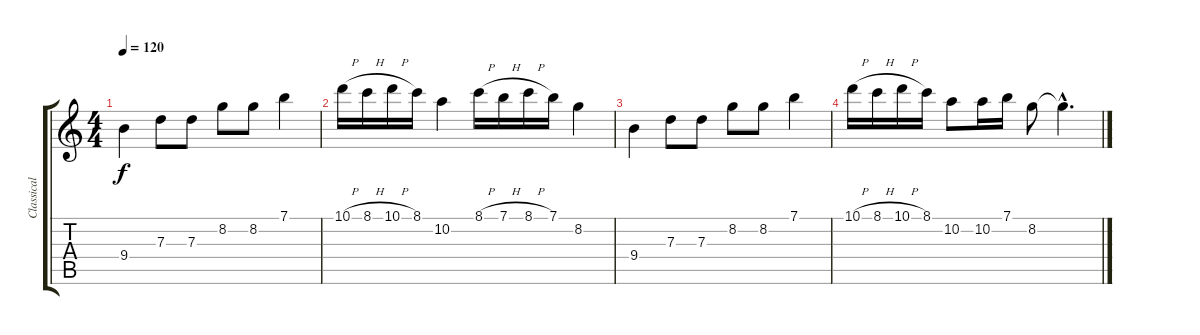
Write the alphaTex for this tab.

\track ("Classical Guitar (1)" "Classical ") {instrument acousticguitarnylon}
\staff {score tabs}
\tuning (E4 B3 G3 D3 A2 E2) {hide}
\ts (4 4)
\tempo 120
\clef g2
\ks c
9.4.4{dy f} 7.3.8 7.3.8 8.2.8 8.2.8 7.1.4 |
10.1{h}.16 8.1{h}.16 10.1{h}.16 8.1.16 10.2.4 8.1{h}.16 7.1{h}.16 8.1{h}.16 7.1.16 8.2.4 |
9.4.4 7.3.8 7.3.8 8.2.8 8.2.8 7.1.4 |
10.1{h}.16 8.1{h}.16 10.1{h}.16 8.1.16 10.2.8 10.2.16 7.1.16 8.2.8 8.2{hac t}.4{d}
